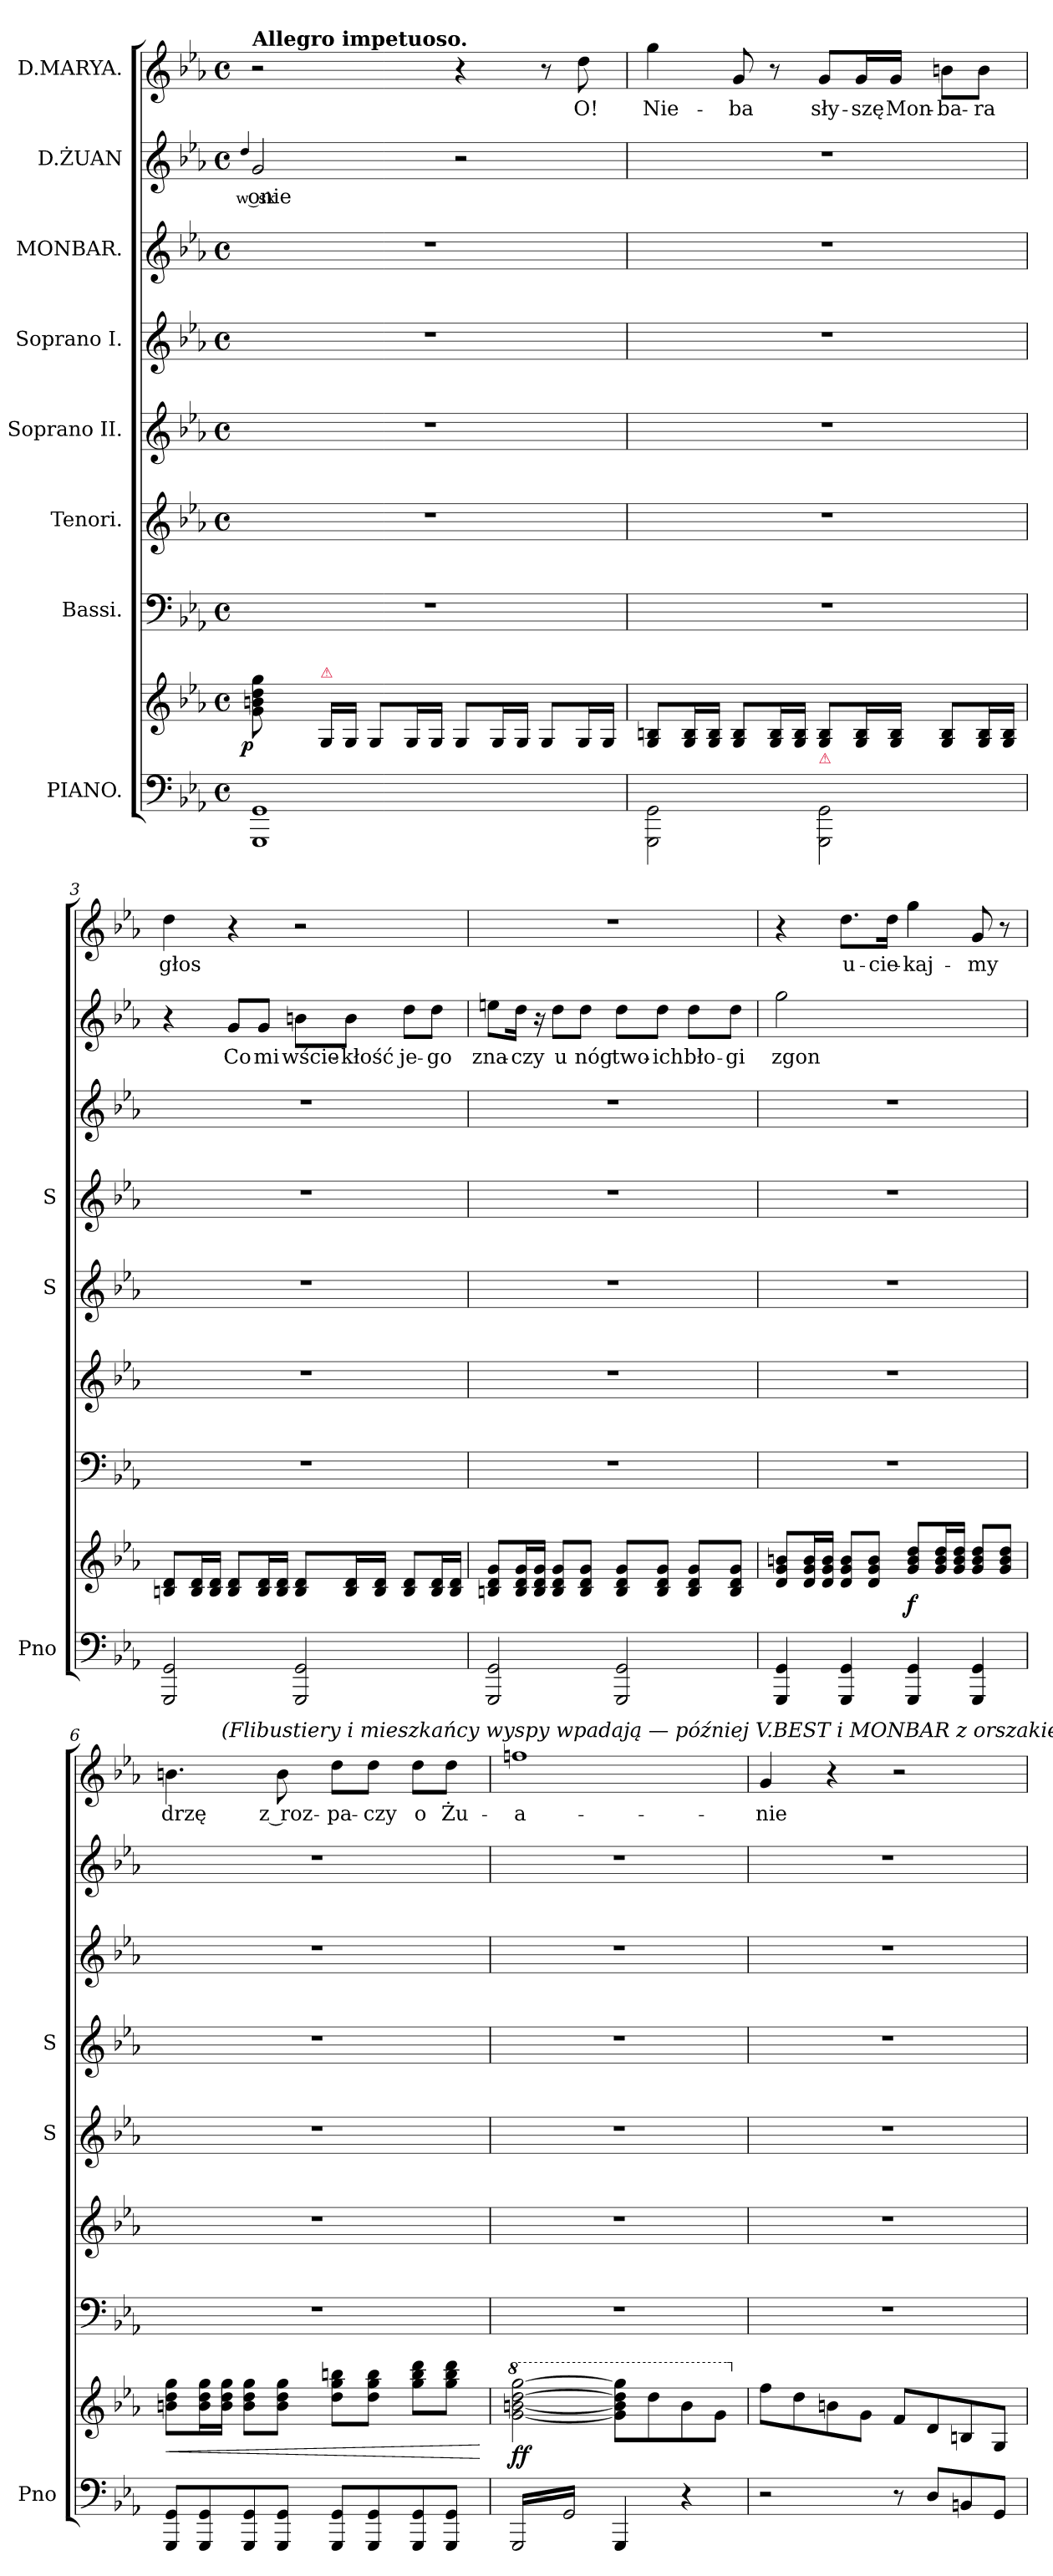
**kern	**kern	**dynam	**kern	**kern	**kern	**kern	**kern	**kern	**text	**kern	**text
*part8	*part8	*part8	*part7	*part6	*part5	*part4	*part3	*part2	*part2	*part1	*part1
*staff9	*staff8	*staff8/9	*staff7	*staff6	*staff5	*staff4	*staff3	*staff2	*staff2	*staff1	*staff1
*I"PIANO.	*	*	*I"Bassi.	*I"Tenori.	*I"Soprano II.	*I"Soprano I.	*I"MONBAR.	*I"D.ŻUAN	*	*I"D.MARYA.	*
*I'Pno	*	*	*	*	*I'S	*I'S	*	*	*	*	*
*clefF4	*clefG2	*	*clefF4	*clefG2	*clefG2	*clefG2	*clefG2	*clefG2	*	*clefG2	*
*	*	*	*	*ITrd8c12	*	*	*	*ITrd8c12	*	*	*
*k[b-e-a-]	*k[b-e-a-]	*	*k[b-e-a-]	*k[b-e-a-]	*k[b-e-a-]	*k[b-e-a-]	*k[b-e-a-]	*k[b-e-a-]	*	*k[b-e-a-]	*
*E-:	*E-:	*	*E-:	*E-:	*E-:	*E-:	*E-:	*E-:	*	*E-:	*
*M4/4	*M4/4	*	*M4/4	*M4/4	*M4/4	*M4/4	*M4/4	*M4/4	*	*M4/4	*
*met(c)	*met(c)	*	*met(c)	*met(c)	*met(c)	*met(c)	*met(c)	*met(c)	*	*met(c)	*
=1	=1	=1	=1	=1	=1	=1	=1	=1	=1	=1	=1
.	.	.	.	.	.	.	.	4qqd/	w sk	.	.
!	!	!	!	!	!	!	!	!	!	!LO:TX:a:B:t=Allegro impetuoso.	!
!	!	!LO:DY:b:rj	!	!	!	!	!	!	!	!	!
1GGG 1GG	8g\ 8bn\ 8dd\ 8gg\	p	1r	1r	1r	1r	1r	2G/	-onie	2r	.
!	!LO:TX:a:color=crimson:t=⚠	!	!	!	!	!	!	!	!	!	!
.	16G/LL	.	.	.	.	.	.	.	.	.	.
.	16G/JJ	.	.	.	.	.	.	.	.	.	.
.	8G/L	.	.	.	.	.	.	.	.	.	.
.	16G/L	.	.	.	.	.	.	.	.	.	.
.	16G/JJ	.	.	.	.	.	.	.	.	.	.
.	8G/L	.	.	.	.	.	.	2r	.	4r	.
.	16G/L	.	.	.	.	.	.	.	.	.	.
.	16G/JJ	.	.	.	.	.	.	.	.	.	.
.	8G/L	.	.	.	.	.	.	.	.	8r	.
.	16G/L	.	.	.	.	.	.	.	.	8dd\	O!
.	16G/JJ	.	.	.	.	.	.	.	.	.	.
=2	=2	=2	=2	=2	=2	=2	=2	=2	=2	=2	=2
2GGG\ 2GG\	8G/ 8Bn/L	.	1r	1r	1r	1r	1r	1r	.	4gg\	Nie-
.	16G/ 16B/L	.	.	.	.	.	.	.	.	.	.
.	16G/ 16B/JJ	.	.	.	.	.	.	.	.	.	.
.	8G/ 8B/L	.	.	.	.	.	.	.	.	8g/	-ba
.	16G/ 16B/L	.	.	.	.	.	.	.	.	8r	.
.	16G/ 16B/JJ	.	.	.	.	.	.	.	.	.	.
!	!LO:TX:b:color=crimson:t=⚠	!	!	!	!	!	!	!	!	!	!
2GGG\ 2GG\	8G/ 8B/L	.	.	.	.	.	.	.	.	8g/L	sły-
.	16G/ 16B/L	.	.	.	.	.	.	.	.	16g/L	-szę
.	16G/ 16B/JJ	.	.	.	.	.	.	.	.	16g/JJ	Mon-
.	8G/ 8B/L	.	.	.	.	.	.	.	.	8bn\L	-ba-
.	16G/ 16B/L	.	.	.	.	.	.	.	.	8b\J	-ra
.	16G/ 16B/JJ	.	.	.	.	.	.	.	.	.	.
=3	=3	=3	=3	=3	=3	=3	=3	=3	=3	=3	=3
2GGG/ 2GG/	8Bn/ 8d/L	.	1r	1r	1r	1r	1r	4r	.	4dd\	głos
.	16B/ 16d/L	.	.	.	.	.	.	.	.	.	.
.	16B/ 16d/JJ	.	.	.	.	.	.	.	.	.	.
.	8B/ 8d/L	.	.	.	.	.	.	8G/L	Co	4r	.
.	16B/ 16d/L	.	.	.	.	.	.	8G/J	mi	.	.
.	16B/ 16d/JJ	.	.	.	.	.	.	.	.	.	.
2GGG/ 2GG/	8B/ 8d/L	.	.	.	.	.	.	8Bn\L	wście-	2r	.
.	16B/ 16d/L	.	.	.	.	.	.	8B\J	-kłość	.	.
.	16B/ 16d/JJ	.	.	.	.	.	.	.	.	.	.
.	8B/ 8d/L	.	.	.	.	.	.	8d\L	je-	.	.
.	16B/ 16d/L	.	.	.	.	.	.	8d\J	-go	.	.
.	16B/ 16d/JJ	.	.	.	.	.	.	.	.	.	.
=4	=4	=4	=4	=4	=4	=4	=4	=4	=4	=4	=4
2GGG/ 2GG/	8Bn/ 8d/ 8g/L	.	1r	1r	1r	1r	1r	8en\L	zna-	1r	.
.	16B/ 16d/ 16g/L	.	.	.	.	.	.	16d\Jk	-czy	.	.
.	16B/ 16d/ 16g/JJ	.	.	.	.	.	.	16r	.	.	.
.	8B/ 8d/ 8g/L	.	.	.	.	.	.	8d\L	u	.	.
.	8B/ 8d/ 8g/J	.	.	.	.	.	.	8d\J	nóg	.	.
2GGG/ 2GG/	8B/ 8d/ 8g/L	.	.	.	.	.	.	8d\L	two-	.	.
.	8B/ 8d/ 8g/J	.	.	.	.	.	.	8d\J	-ich	.	.
.	8B/ 8d/ 8g/L	.	.	.	.	.	.	8d\L	bło-	.	.
.	8B/ 8d/ 8g/J	.	.	.	.	.	.	8d\J	-gi	.	.
=5	=5	=5	=5	=5	=5	=5	=5	=5	=5	=5	=5
4GGG/ 4GG/	8d/ 8g/ 8bn/L	.	1r	1r	1r	1r	1r	2g\	zgon	4r	.
.	16d/ 16g/ 16b/L	.	.	.	.	.	.	.	.	.	.
.	16d/ 16g/ 16b/JJ	.	.	.	.	.	.	.	.	.	.
4GGG/ 4GG/	8d/ 8g/ 8b/L	.	.	.	.	.	.	.	.	8.dd\L	u-
.	8d/ 8g/ 8b/J	.	.	.	.	.	.	.	.	.	.
.	.	.	.	.	.	.	.	.	.	16dd\Jk	-cie-
4GGG/ 4GG/	8g/ 8b/ 8dd/L	f	.	.	.	.	.	2ryy	.	4gg\	-kaj-
.	16g/ 16b/ 16dd/L	.	.	.	.	.	.	.	.	.	.
.	16g/ 16b/ 16dd/JJ	.	.	.	.	.	.	.	.	.	.
4GGG/ 4GG/	8g/ 8b/ 8dd/L	.	.	.	.	.	.	.	.	8g/	-my
.	8g/ 8b/ 8dd/J	.	.	.	.	.	.	.	.	8r	.
=6	=6	=6	=6	=6	=6	=6	=6	=6	=6	=6	=6
!	!	!	!	!	!	!	!	!	!	!LO:TX:a:B:t=D.MARYA.	!
*	*	*	*	*	*	*	*	*	*	*^	*
8GGG/ 8GG/L	8bn\ 8dd\ 8gg\L	<	1r	1r	1r	1r	1r	1r	.	4.bn\	8.ryy	drzę
8GGG/ 8GG/	16b\ 16dd\ 16gg\L	.	.	.	.	.	.	.	.	.	.	.
!	!	!	!	!	!	!	!	!	!	!	!LO:TX:a:i:t=(Flibustiery i mieszkańcy wyspy wpadają — później V.BEST i MONBAR z orszakiem)	!
.	16b\ 16dd\ 16gg\JJ	.	.	.	.	.	.	.	.	.	2ryy	.
8GGG/ 8GG/	8b\ 8dd\ 8gg\L	.	.	.	.	.	.	.	.	.	.	.
8GGG/ 8GG/J	8b\ 8dd\ 8gg\J	.	.	.	.	.	.	.	.	8b\	.	z roz-
8GGG/ 8GG/L	8dd\ 8gg\ 8bbn\L	.	.	.	.	.	.	.	.	8dd\L	.	-pa-
8GGG/ 8GG/	8dd\ 8gg\ 8bb\J	.	.	.	.	.	.	.	.	8dd\J	.	-czy
.	.	.	.	.	.	.	.	.	.	.	4ryy	.
8GGG/ 8GG/	8gg\ 8bb\ 8ddd\L	.	.	.	.	.	.	.	.	8dd\L	.	o
8GGG/ 8GG/J	8gg\ 8bb\ 8ddd\J	.	.	.	.	.	.	.	.	8dd\J	.	Żu-
.	.	.	.	.	.	.	.	.	.	.	16ryy	.
.	.	[	.	.	.	.	.	.	.	.	.	.
*	*	*	*	*	*	*	*	*	*	*v	*v	*
=7	=7	=7	=7	=7	=7	=7	=7	=7	=7	=7	=7
*	*8va	*	*	*	*	*	*	*	*	*	*
*tremolo	*	*	*	*	*	*	*	*	*	*	*
16GGG/LL	[2gg\ [2bbn\ [2ddd\ [2ggg\	ff	1r	1r	1r	1r	1r	1r	.	1ffn	-a-
16GG/	.	.	.	.	.	.	.	.	.	.	.
16GGG/	.	.	.	.	.	.	.	.	.	.	.
16GG/	.	.	.	.	.	.	.	.	.	.	.
16GGG/	.	.	.	.	.	.	.	.	.	.	.
16GG/	.	.	.	.	.	.	.	.	.	.	.
16GGG/	.	.	.	.	.	.	.	.	.	.	.
16GG/JJ	.	.	.	.	.	.	.	.	.	.	.
*Xtremolo	*	*	*	*	*	*	*	*	*	*	*
4GGG/	8gg]\ 8bb]\ 8ddd]\ 8ggg]\L	.	.	.	.	.	.	.	.	.	.
.	.	.	.	.	.	.	.	.	.	.	.
.	8ddd\	.	.	.	.	.	.	.	.	.	.
.	.	.	.	.	.	.	.	.	.	.	.
4r	8bb\	.	.	.	.	.	.	.	.	.	.
.	8gg\J	.	.	.	.	.	.	.	.	.	.
=8	=8	=8	=8	=8	=8	=8	=8	=8	=8	=8	=8
*	*X8va	*	*	*	*	*	*	*	*	*	*
2r	8ff\L	.	1r	1r	1r	1r	1r	1r	.	4g/	-nie
.	8dd\	.	.	.	.	.	.	.	.	.	.
.	8bn\	.	.	.	.	.	.	.	.	4r	.
.	8g\J	.	.	.	.	.	.	.	.	.	.
8r	8f/L	.	.	.	.	.	.	.	.	2r	.
8D/L	8d/	.	.	.	.	.	.	.	.	.	.
8BBn/	8Bn/	.	.	.	.	.	.	.	.	.	.
8GG/J	8G/J	.	.	.	.	.	.	.	.	.	.
=	=	=	=	=	=	=	=	=	=	=	=
*-	*-	*-	*-	*-	*-	*-	*-	*-	*-	*-	*-
